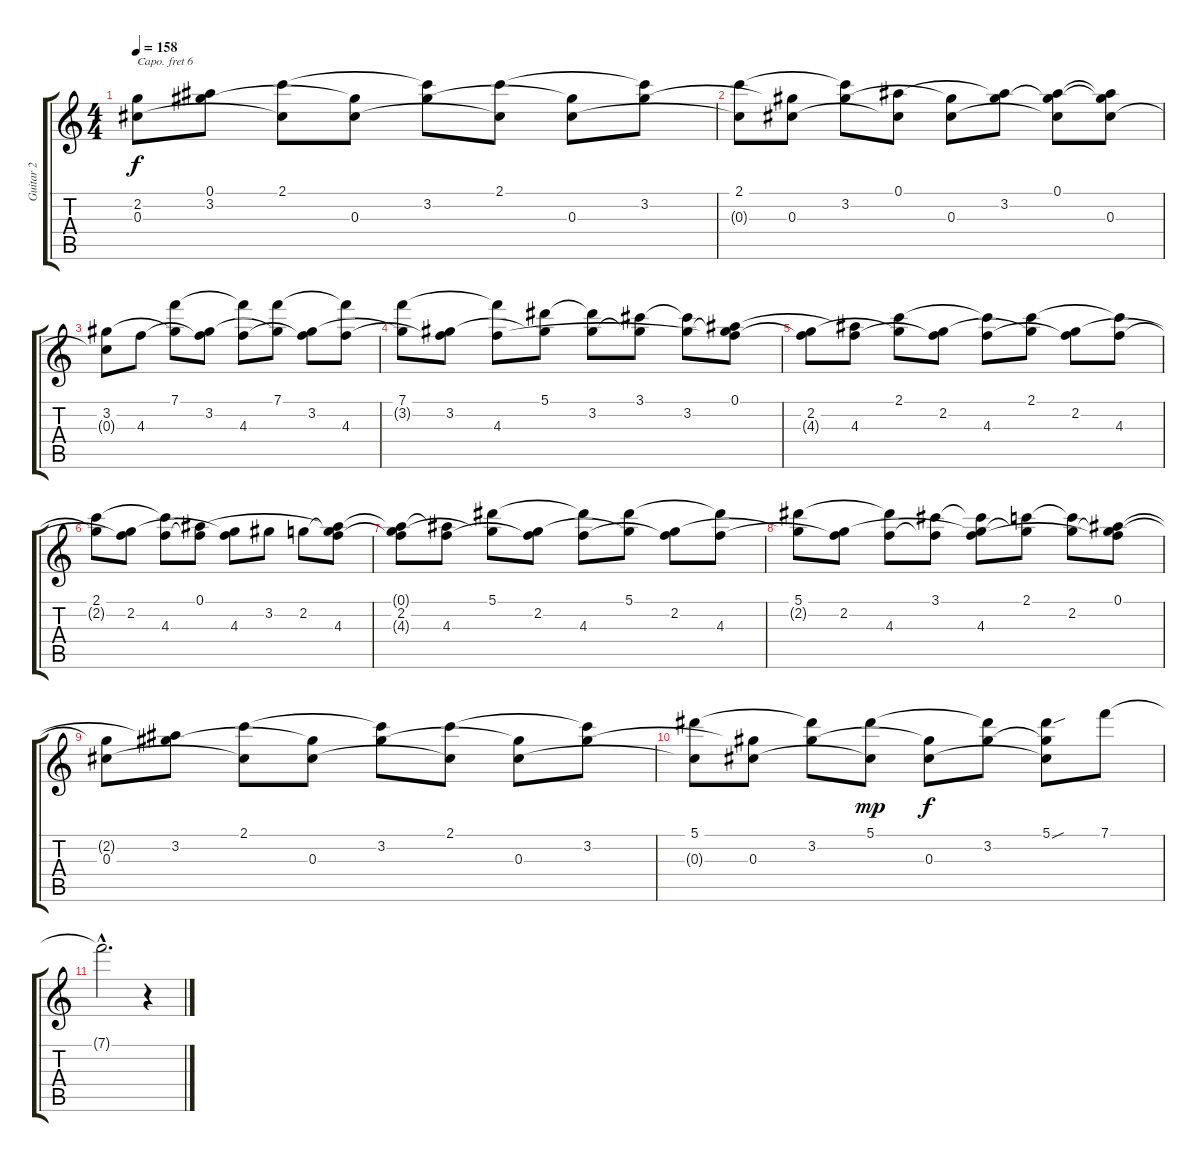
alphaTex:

\track ("Guitar 2" "Guitar 2") {instrument acousticguitarnylon}
\staff {score tabs}
\capo 6
\tuning (E4 B3 G3 D3 A2 E2) {hide}
\ts (4 4)
\tempo 158
\clef g2
\ks c
(2.2{t} 0.3).8{dy f} (0.1{t} 3.2).8 (2.1 0.3{t}).8 (3.2{t} 0.3).8 (2.1{t} 3.2).8 (2.1 0.3{t}).8 (3.2{t} 0.3).8 (2.1{t} 3.2).8 |
(2.1 0.3{t}).8 (3.2{t} 0.3).8 (2.1{t} 3.2).8 (0.1 0.3{t}).8 (3.2{t} 0.3).8 (0.1{t} 3.2).8 (0.1 3.2{t} 0.3{t}).8 (0.1{t} 3.2{t} 0.3).8 |
(3.2 0.3{t}).8 4.3.8 (7.1 3.2{t}).8 (3.2 4.3{t}).8 (7.1{t} 4.3).8 (7.1 3.2{t}).8 (3.2 4.3{t}).8 (7.1{t} 4.3).8 |
(7.1 3.2{t}).8 (3.2 4.3{t}).8 (7.1{t} 4.3).8 (5.1 3.2{t}).8 (5.1{t} 3.2).8 (3.1 3.2{t}).8 (3.1{t} 3.2).8 (0.1 3.2{t} 4.3{t}).8 |
(2.2 4.3{t}).8 (0.1{t} 4.3).8 (2.1 2.2{t}).8 (2.2 4.3{t}).8 (2.1{t} 4.3).8 (2.1 2.2{t}).8 (2.2 4.3{t}).8 (2.1{t} 4.3).8 |
(2.1 2.2{t}).8 (2.2 4.3{t}).8 (2.1{t} 4.3).8 (0.1 4.3{t}).8 (2.2{t} 4.3).8 3.2.8 2.2.8 (0.1{t} 2.2{t} 4.3).8 |
(0.1{t} 2.2 4.3{t}).8 (0.1{t} 4.3).8 (5.1 2.2{t}).8 (2.2 4.3{t}).8 (5.1{t} 4.3).8 (5.1 2.2{t}).8 (2.2 4.3{t}).8 (5.1{t} 4.3).8 |
(5.1 2.2{t}).8 (2.2 4.3{t}).8 (5.1{t} 4.3).8 (3.1 4.3{t}).8 (3.1{t} 2.2{t} 4.3).8 (2.1 2.2{t}).8 (2.1{t} 2.2).8 (0.1 2.2{t} 4.3{t}).8 |
(2.2{t} 0.3).8 (0.1{t} 3.2).8 (2.1 0.3{t}).8 (3.2{t} 0.3).8 (2.1{t} 3.2).8 (2.1 0.3{t}).8 (3.2{t} 0.3).8 (2.1{t} 3.2).8 |
(5.1 0.3{t}).8 (3.2{t} 0.3).8 (5.1{t} 3.2).8 (5.1 0.3{t}).8{dy mp} (3.2{t} 0.3).8{dy f} (5.1{t} 3.2).8 (5.1{sou} 3.2{t} 0.3{t}).8 7.1.8 |
7.1{hac t}.2{d} r.4
